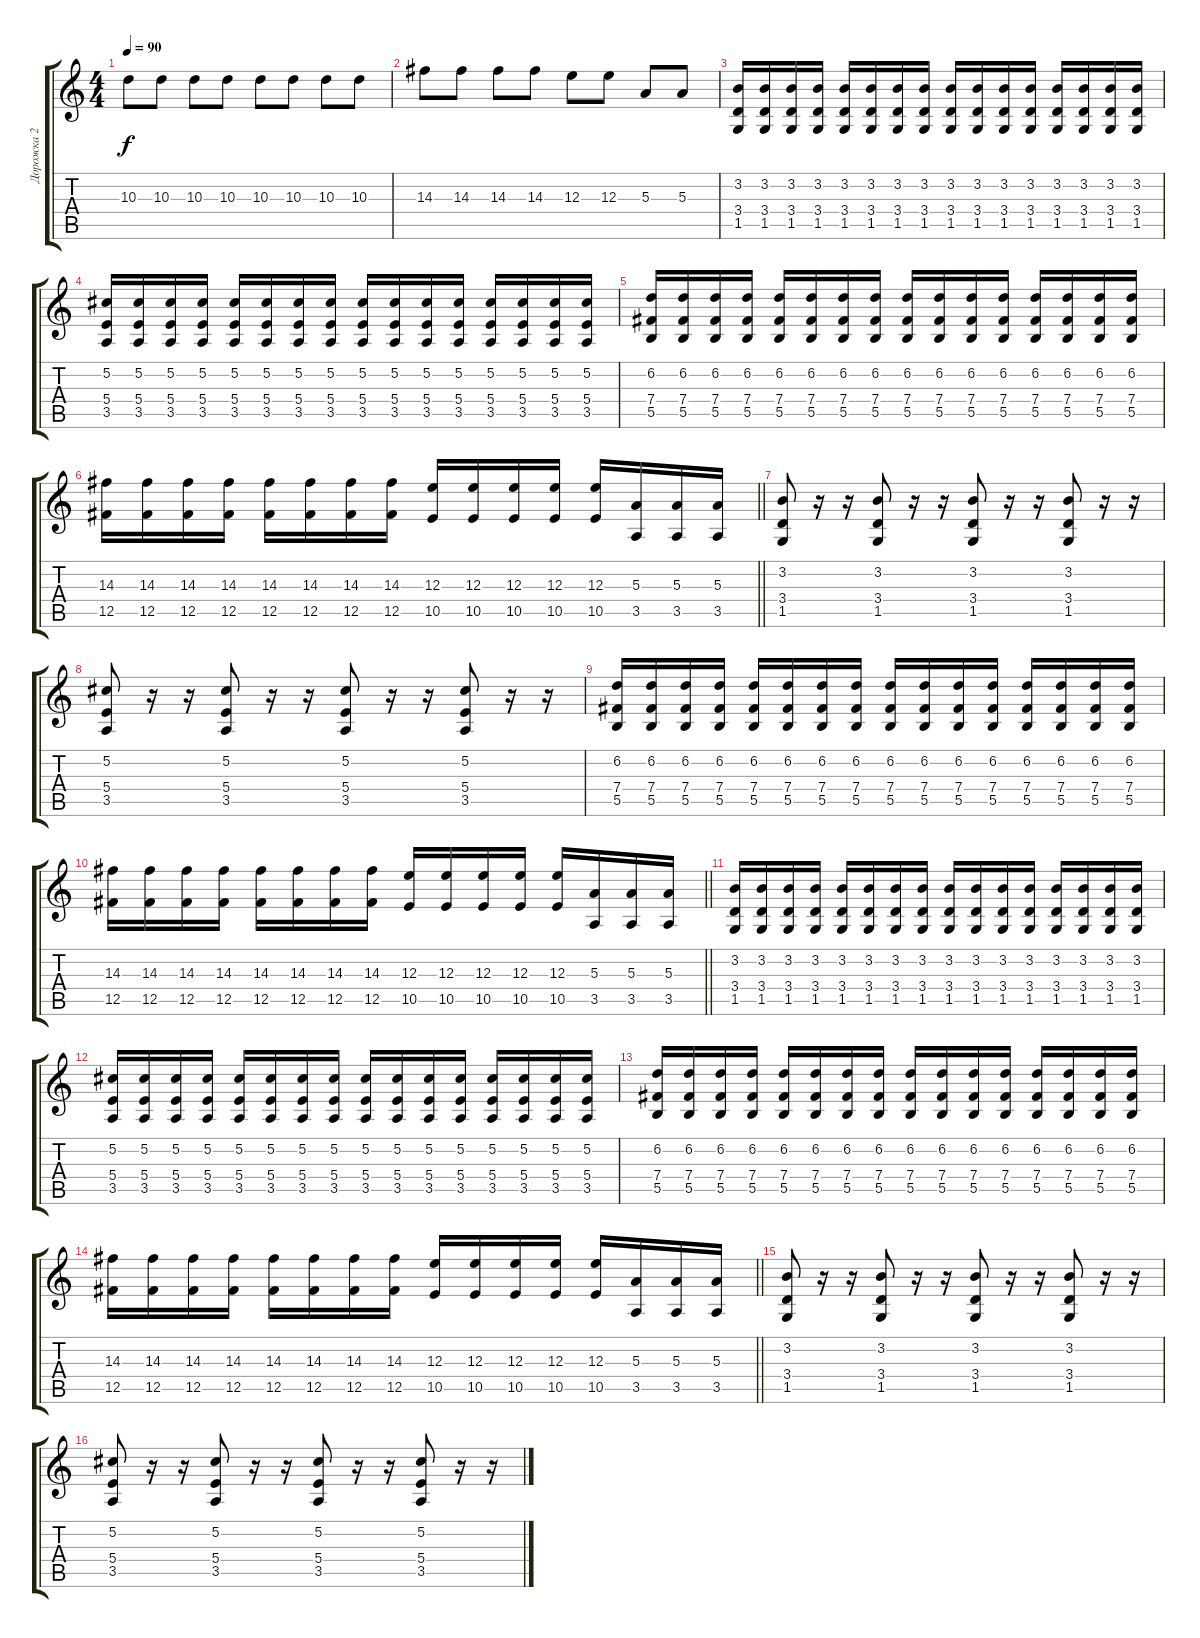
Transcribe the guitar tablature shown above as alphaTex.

\track ("Дорожка 2" "Дорожка 2") {instrument electricguitarclean}
\staff {score tabs}
\tuning (Db4 Ab3 E3 B2 Gb2 Db2) {hide}
\ts (4 4)
\tempo 90
\clef g2
\ks c
10.3.8{dy f} 10.3.8 10.3.8 10.3.8 10.3.8 10.3.8 10.3.8 10.3.8 |
14.3.8 14.3.8 14.3.8 14.3.8 12.3.8 12.3.8 5.3.8 5.3.8 |
(3.2 3.4 1.5).16 (3.2 3.4 1.5).16 (3.2 3.4 1.5).16 (3.2 3.4 1.5).16 (3.2 3.4 1.5).16 (3.2 3.4 1.5).16 (3.2 3.4 1.5).16 (3.2 3.4 1.5).16 (3.2 3.4 1.5).16 (3.2 3.4 1.5).16 (3.2 3.4 1.5).16 (3.2 3.4 1.5).16 (3.2 3.4 1.5).16 (3.2 3.4 1.5).16 (3.2 3.4 1.5).16 (3.2 3.4 1.5).16 |
(5.2 5.4 3.5).16 (5.2 5.4 3.5).16 (5.2 5.4 3.5).16 (5.2 5.4 3.5).16 (5.2 5.4 3.5).16 (5.2 5.4 3.5).16 (5.2 5.4 3.5).16 (5.2 5.4 3.5).16 (5.2 5.4 3.5).16 (5.2 5.4 3.5).16 (5.2 5.4 3.5).16 (5.2 5.4 3.5).16 (5.2 5.4 3.5).16 (5.2 5.4 3.5).16 (5.2 5.4 3.5).16 (5.2 5.4 3.5).16 |
(6.2 7.4 5.5).16 (6.2 7.4 5.5).16 (6.2 7.4 5.5).16 (6.2 7.4 5.5).16 (6.2 7.4 5.5).16 (6.2 7.4 5.5).16 (6.2 7.4 5.5).16 (6.2 7.4 5.5).16 (6.2 7.4 5.5).16 (6.2 7.4 5.5).16 (6.2 7.4 5.5).16 (6.2 7.4 5.5).16 (6.2 7.4 5.5).16 (6.2 7.4 5.5).16 (6.2 7.4 5.5).16 (6.2 7.4 5.5).16 |
\barLineRight lightlight
(14.3 12.5).16 (14.3 12.5).16 (14.3 12.5).16 (14.3 12.5).16 (14.3 12.5).16 (14.3 12.5).16 (14.3 12.5).16 (14.3 12.5).16 (12.3 10.5).16 (12.3 10.5).16 (12.3 10.5).16 (12.3 10.5).16 (12.3 10.5).16 (5.3 3.5).16 (5.3 3.5).16 (5.3 3.5).16 |
(3.2 3.4 1.5).8 r.16 r.16 (3.2 3.4 1.5).8 r.16 r.16 (3.2 3.4 1.5).8 r.16 r.16 (3.2 3.4 1.5).8 r.16 r.16 |
(5.2 5.4 3.5).8 r.16 r.16 (5.2 5.4 3.5).8 r.16 r.16 (5.2 5.4 3.5).8 r.16 r.16 (5.2 5.4 3.5).8 r.16 r.16 |
(6.2 7.4 5.5).16 (6.2 7.4 5.5).16 (6.2 7.4 5.5).16 (6.2 7.4 5.5).16 (6.2 7.4 5.5).16 (6.2 7.4 5.5).16 (6.2 7.4 5.5).16 (6.2 7.4 5.5).16 (6.2 7.4 5.5).16 (6.2 7.4 5.5).16 (6.2 7.4 5.5).16 (6.2 7.4 5.5).16 (6.2 7.4 5.5).16 (6.2 7.4 5.5).16 (6.2 7.4 5.5).16 (6.2 7.4 5.5).16 |
\barLineRight lightlight
(14.3 12.5).16 (14.3 12.5).16 (14.3 12.5).16 (14.3 12.5).16 (14.3 12.5).16 (14.3 12.5).16 (14.3 12.5).16 (14.3 12.5).16 (12.3 10.5).16 (12.3 10.5).16 (12.3 10.5).16 (12.3 10.5).16 (12.3 10.5).16 (5.3 3.5).16 (5.3 3.5).16 (5.3 3.5).16 |
(3.2 3.4 1.5).16 (3.2 3.4 1.5).16 (3.2 3.4 1.5).16 (3.2 3.4 1.5).16 (3.2 3.4 1.5).16 (3.2 3.4 1.5).16 (3.2 3.4 1.5).16 (3.2 3.4 1.5).16 (3.2 3.4 1.5).16 (3.2 3.4 1.5).16 (3.2 3.4 1.5).16 (3.2 3.4 1.5).16 (3.2 3.4 1.5).16 (3.2 3.4 1.5).16 (3.2 3.4 1.5).16 (3.2 3.4 1.5).16 |
(5.2 5.4 3.5).16 (5.2 5.4 3.5).16 (5.2 5.4 3.5).16 (5.2 5.4 3.5).16 (5.2 5.4 3.5).16 (5.2 5.4 3.5).16 (5.2 5.4 3.5).16 (5.2 5.4 3.5).16 (5.2 5.4 3.5).16 (5.2 5.4 3.5).16 (5.2 5.4 3.5).16 (5.2 5.4 3.5).16 (5.2 5.4 3.5).16 (5.2 5.4 3.5).16 (5.2 5.4 3.5).16 (5.2 5.4 3.5).16 |
(6.2 7.4 5.5).16 (6.2 7.4 5.5).16 (6.2 7.4 5.5).16 (6.2 7.4 5.5).16 (6.2 7.4 5.5).16 (6.2 7.4 5.5).16 (6.2 7.4 5.5).16 (6.2 7.4 5.5).16 (6.2 7.4 5.5).16 (6.2 7.4 5.5).16 (6.2 7.4 5.5).16 (6.2 7.4 5.5).16 (6.2 7.4 5.5).16 (6.2 7.4 5.5).16 (6.2 7.4 5.5).16 (6.2 7.4 5.5).16 |
\barLineRight lightlight
(14.3 12.5).16 (14.3 12.5).16 (14.3 12.5).16 (14.3 12.5).16 (14.3 12.5).16 (14.3 12.5).16 (14.3 12.5).16 (14.3 12.5).16 (12.3 10.5).16 (12.3 10.5).16 (12.3 10.5).16 (12.3 10.5).16 (12.3 10.5).16 (5.3 3.5).16 (5.3 3.5).16 (5.3 3.5).16 |
(3.2 3.4 1.5).8 r.16 r.16 (3.2 3.4 1.5).8 r.16 r.16 (3.2 3.4 1.5).8 r.16 r.16 (3.2 3.4 1.5).8 r.16 r.16 |
(5.2 5.4 3.5).8 r.16 r.16 (5.2 5.4 3.5).8 r.16 r.16 (5.2 5.4 3.5).8 r.16 r.16 (5.2 5.4 3.5).8 r.16 r.16
